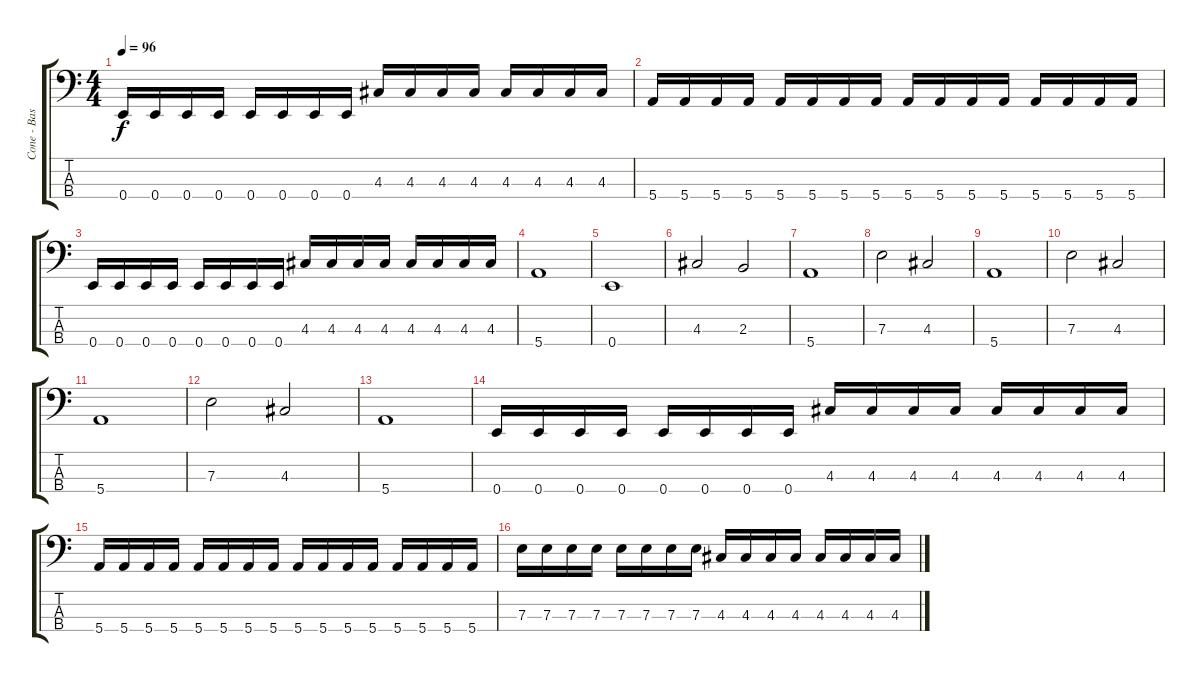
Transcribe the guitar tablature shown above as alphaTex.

\track ("Cone - Bass" "Cone - Bas") {instrument electricbasspick}
\staff {score tabs}
\tuning (G2 D2 A1 E1) {hide}
\ts (4 4)
\tempo 96
\clef f4
\ks c
0.4.16{dy f} 0.4.16 0.4.16 0.4.16 0.4.16 0.4.16 0.4.16 0.4.16 4.3.16 4.3.16 4.3.16 4.3.16 4.3.16 4.3.16 4.3.16 4.3.16 |
5.4.16 5.4.16 5.4.16 5.4.16 5.4.16 5.4.16 5.4.16 5.4.16 5.4.16 5.4.16 5.4.16 5.4.16 5.4.16 5.4.16 5.4.16 5.4.16 |
0.4.16 0.4.16 0.4.16 0.4.16 0.4.16 0.4.16 0.4.16 0.4.16 4.3.16 4.3.16 4.3.16 4.3.16 4.3.16 4.3.16 4.3.16 4.3.16 |
5.4.1 |
0.4.1 |
4.3.2 2.3.2 |
5.4.1 |
7.3.2 4.3.2 |
5.4.1 |
7.3.2 4.3.2 |
5.4.1 |
7.3.2 4.3.2 |
5.4.1 |
0.4.16 0.4.16 0.4.16 0.4.16 0.4.16 0.4.16 0.4.16 0.4.16 4.3.16 4.3.16 4.3.16 4.3.16 4.3.16 4.3.16 4.3.16 4.3.16 |
5.4.16 5.4.16 5.4.16 5.4.16 5.4.16 5.4.16 5.4.16 5.4.16 5.4.16 5.4.16 5.4.16 5.4.16 5.4.16 5.4.16 5.4.16 5.4.16 |
7.3.16 7.3.16 7.3.16 7.3.16 7.3.16 7.3.16 7.3.16 7.3.16 4.3.16 4.3.16 4.3.16 4.3.16 4.3.16 4.3.16 4.3.16 4.3.16
